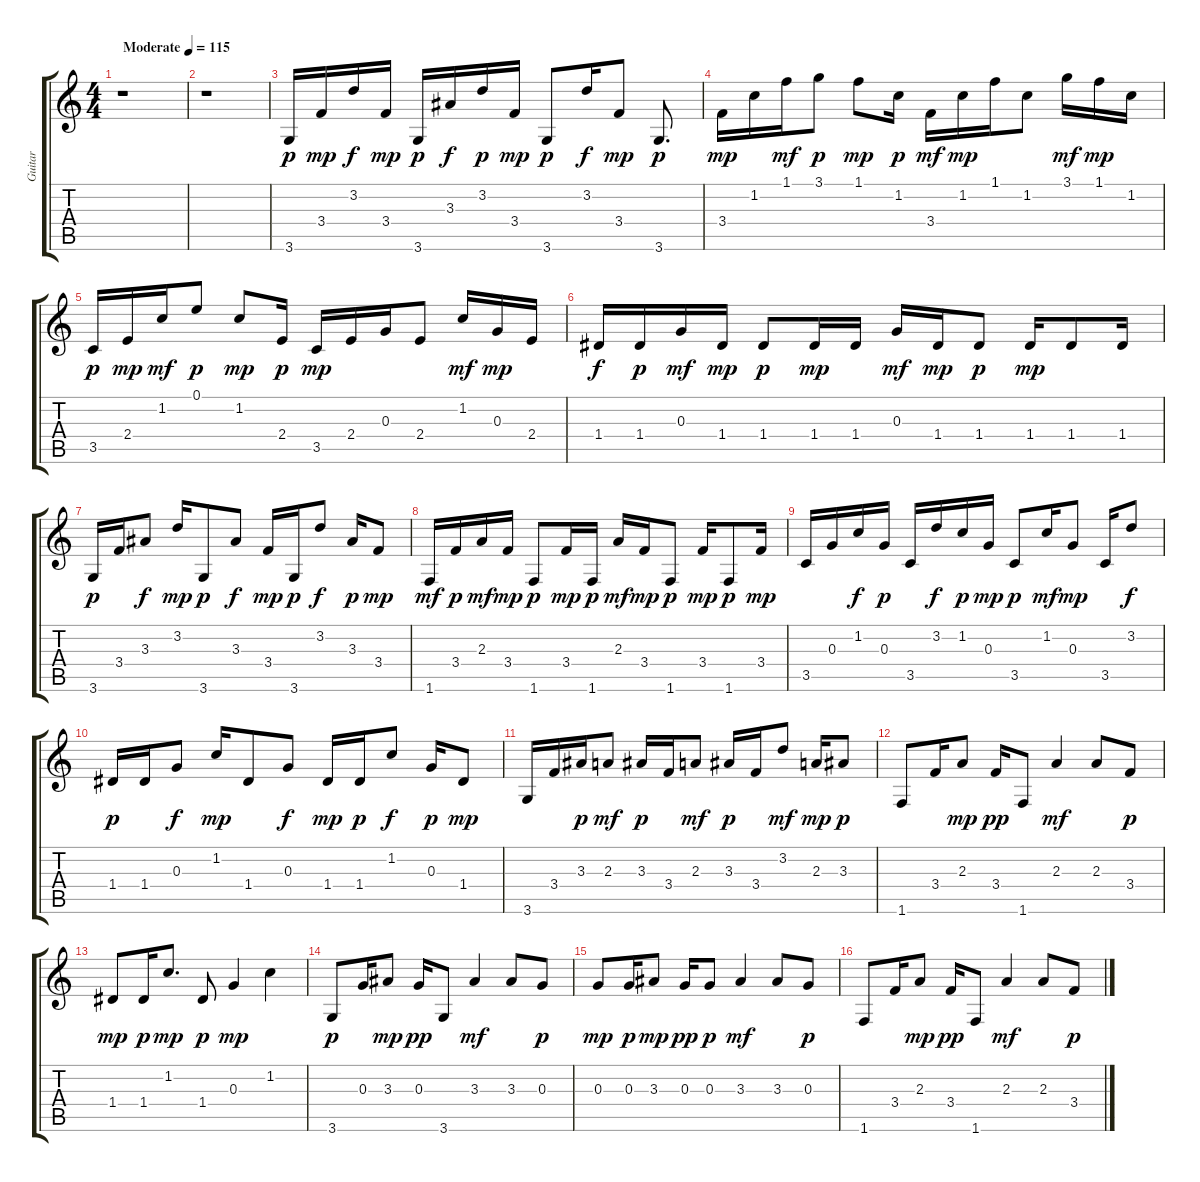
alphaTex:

\track ("Guitar " "Guitar ") {instrument acousticguitarsteel}
\staff {score tabs}
\tuning (E4 B3 G3 D3 A2 E2) {hide}
\ts (4 4)
\tempo (115 "Moderate")
\clef g2
\ks c
r.1{dy p instrument acousticguitarsteel} |
r.1 |
3.6.16 3.4.16{dy mp} 3.2.16{dy f} 3.4.16{dy mp} 3.6.16{dy p} 3.3.16{dy f} 3.2.16{dy p} 3.4.16{dy mp} 3.6.8{dy p} 3.2.16{dy f} 3.4.8{dy mp} 3.6.8{d dy p} |
3.4.16{dy mp} 1.2.16 1.1.16{dy mf} 3.1.8{dy p} 1.1.8{dy mp} 1.2.16{dy p} 3.4.16{dy mf} 1.2.16{dy mp} 1.1.16 1.2.8 3.1.16{dy mf} 1.1.16{dy mp} 1.2.16 |
3.5.16{dy p} 2.4.16{dy mp} 1.2.16{dy mf} 0.1.8{dy p} 1.2.8{dy mp} 2.4.16{dy p} 3.5.16{dy mp} 2.4.16 0.3.16 2.4.8 1.2.16{dy mf} 0.3.16{dy mp} 2.4.16 |
1.4.16{dy f} 1.4.16{dy p} 0.3.16{dy mf} 1.4.16{dy mp} 1.4.8{dy p} 1.4.16{dy mp} 1.4.16 0.3.16{dy mf} 1.4.16{dy mp} 1.4.8{dy p} 1.4.16{dy mp} 1.4.8 1.4.16 |
3.6.16{dy p} 3.4.16 3.3.8{dy f} 3.2.16{dy mp} 3.6.8{dy p} 3.3.8{dy f} 3.4.16{dy mp} 3.6.16{dy p} 3.2.8{dy f} 3.3.16{dy p} 3.4.8{dy mp} |
1.6.16{dy mf} 3.4.16{dy p} 2.3.16{dy mf} 3.4.16{dy mp} 1.6.8{dy p} 3.4.16{dy mp} 1.6.16{dy p} 2.3.16{dy mf} 3.4.16{dy mp} 1.6.8{dy p} 3.4.16{dy mp} 1.6.8{dy p} 3.4.16{dy mp} |
3.5.16 0.3.16 1.2.16{dy f} 0.3.16{dy p} 3.5.16 3.2.16{dy f} 1.2.16{dy p} 0.3.16{dy mp} 3.5.8{dy p} 1.2.16{dy mf} 0.3.8{dy mp} 3.5.16 3.2.8{dy f} |
1.4.16{dy p} 1.4.16 0.3.8{dy f} 1.2.16{dy mp} 1.4.8 0.3.8{dy f} 1.4.16{dy mp} 1.4.16{dy p} 1.2.8{dy f} 0.3.16{dy p} 1.4.8{dy mp} |
3.6.16 3.4.16 3.3.16{dy p} 2.3.8{dy mf} 3.3.16{dy p} 3.4.16 2.3.8{dy mf} 3.3.16{dy p} 3.4.16 3.2.8{dy mf} 2.3.16{dy mp} 3.3.8{dy p} |
1.6.8 3.4.16 2.3.8{dy mp} 3.4.16{dy pp} 1.6.8 2.3.4{dy mf} 2.3.8 3.4.8{dy p} |
1.4.8{dy mp} 1.4.16{dy p} 1.2.8{d dy mp} 1.4.8{dy p} 0.3.4{dy mp} 1.2.4 |
3.6.8{dy p} 0.3.16 3.3.8{dy mp} 0.3.16{dy pp} 3.6.8 3.3.4{dy mf} 3.3.8 0.3.8{dy p} |
0.3.8{dy mp} 0.3.16{dy p} 3.3.8{dy mp} 0.3.16{dy pp} 0.3.8{dy p} 3.3.4{dy mf} 3.3.8 0.3.8{dy p} |
1.6.8 3.4.16 2.3.8{dy mp} 3.4.16{dy pp} 1.6.8 2.3.4{dy mf} 2.3.8 3.4.8{dy p}
